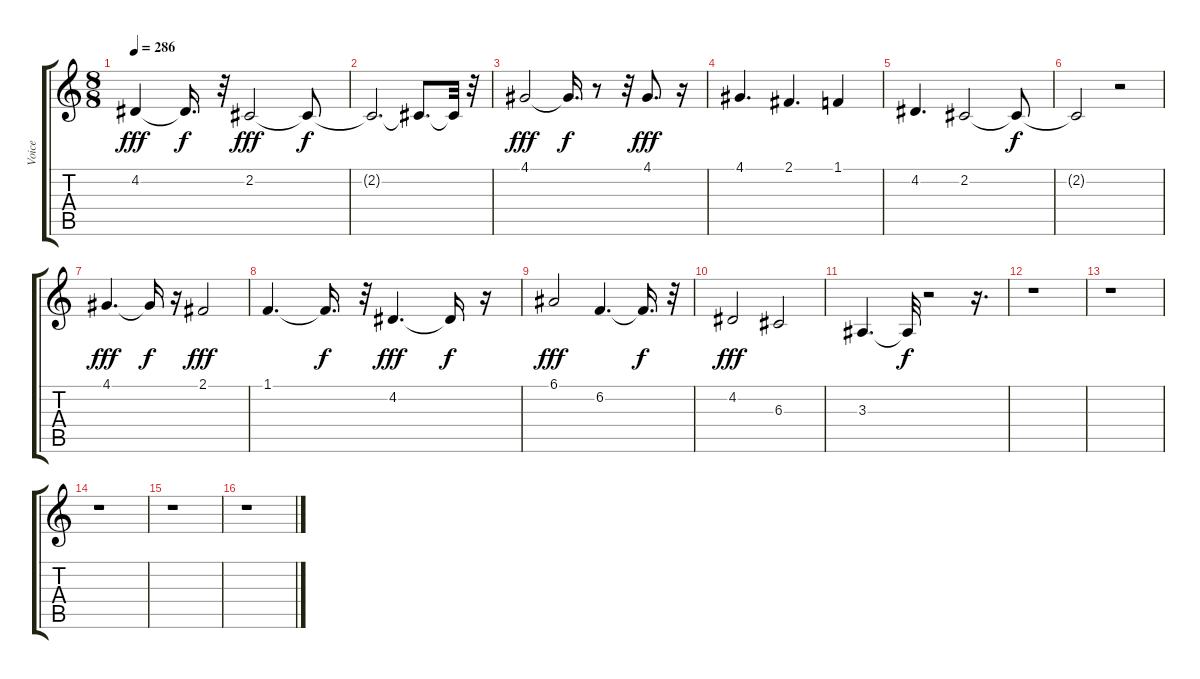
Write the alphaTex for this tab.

\track ("Voice" "Voice") {instrument fx5brightness}
\staff {score tabs}
\tuning (E4 B3 G3 D3 A2 E2) {hide}
\ts (8 8)
\tempo 286
\clef g2
\ks c
4.2.4{dy fff} 4.2{t}.16{d dy f} r.32 2.2.2{dy fff} 2.2{t}.8{dy f} |
2.2{t}.2{d} 2.2{t}.8{d} 2.2{t}.32 r.32 |
4.1.2{dy fff} 4.1{t}.16{d dy f} r.8 r.32 4.1.8{d dy fff} r.16 |
4.1.4{d} 2.1.4{d} 1.1.4 |
4.2.4{d} 2.2.2 2.2{t}.8{dy f} |
2.2{t}.2 r.2 |
4.1.4{d dy fff} 4.1{t}.16{dy f} r.16 2.1.2{dy fff} |
1.1.4{d} 1.1{t}.16{d dy f} r.32 4.2.4{d dy fff} 4.2{t}.16{dy f} r.16 |
6.1.2{dy fff} 6.2.4{d} 6.2{t}.16{d dy f} r.32 |
4.2.2{dy fff} 6.3.2 |
3.3.4{d} 3.3{t}.32{dy f} r.2 r.16{d} |
r.1 |
r.1 |
r.1 |
r.1 |
r.1
